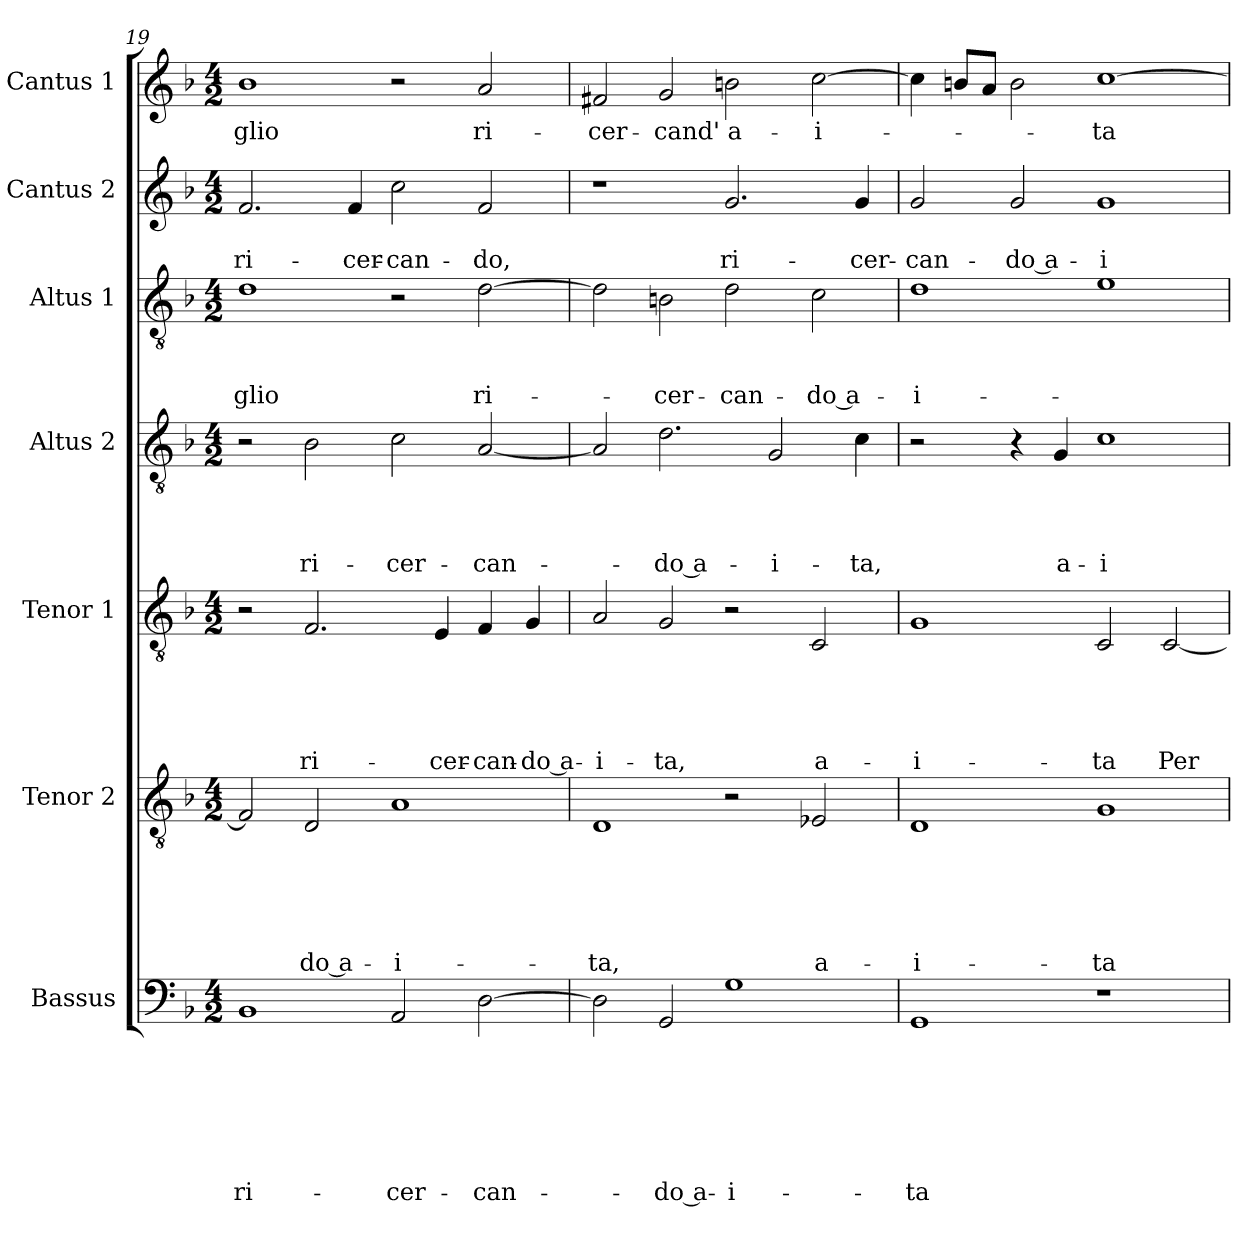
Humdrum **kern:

**kern	**text	**text	**text	**text	**text	**text	**text	**kern	**text	**text	**text	**text	**text	**text	**kern	**text	**text	**text	**text	**text	**kern	**text	**text	**text	**text	**kern	**text	**text	**text	**kern	**text	**text	**kern	**text
*part7	*part7	*part7	*part7	*part7	*part7	*part7	*part7	*part6	*part6	*part6	*part6	*part6	*part6	*part6	*part5	*part5	*part5	*part5	*part5	*part5	*part4	*part4	*part4	*part4	*part4	*part3	*part3	*part3	*part3	*part2	*part2	*part2	*part1	*part1
*staff7	*staff7	*staff7	*staff7	*staff7	*staff7	*staff7	*staff7	*staff6	*staff6	*staff6	*staff6	*staff6	*staff6	*staff6	*staff5	*staff5	*staff5	*staff5	*staff5	*staff5	*staff4	*staff4	*staff4	*staff4	*staff4	*staff3	*staff3	*staff3	*staff3	*staff2	*staff2	*staff2	*staff1	*staff1
*I"Bassus	*	*	*	*	*	*	*	*I"Tenor 2	*	*	*	*	*	*	*I"Tenor 1	*	*	*	*	*	*I"Altus 2	*	*	*	*	*I"Altus 1	*	*	*	*I"Cantus 2	*	*	*I"Cantus 1	*
*clefF4	*	*	*	*	*	*	*	*clefGv2	*	*	*	*	*	*	*clefGv2	*	*	*	*	*	*clefGv2	*	*	*	*	*clefGv2	*	*	*	*clefG2	*	*	*clefG2	*
*k[b-]	*	*	*	*	*	*	*	*k[b-]	*	*	*	*	*	*	*k[b-]	*	*	*	*	*	*k[b-]	*	*	*	*	*k[b-]	*	*	*	*k[b-]	*	*	*k[b-]	*
*d:	*	*	*	*	*	*	*	*d:	*	*	*	*	*	*	*d:	*	*	*	*	*	*d:	*	*	*	*	*d:	*	*	*	*d:	*	*	*d:	*
*M4/2	*	*	*	*	*	*	*	*M4/2	*	*	*	*	*	*	*M4/2	*	*	*	*	*	*M4/2	*	*	*	*	*M4/2	*	*	*	*M4/2	*	*	*M4/2	*
=19	=19	=19	=19	=19	=19	=19	=19	=19	=19	=19	=19	=19	=19	=19	=19	=19	=19	=19	=19	=19	=19	=19	=19	=19	=19	=19	=19	=19	=19	=19	=19	=19	=19	=19
!	!	!	!	!	!	!	!LO:LY:b	!	!	!	!	!	!	!	!	!	!	!	!	!	!	!	!	!	!	!	!	!	!LO:LY:b	!	!	!LO:LY:b	!	!LO:LY:b
1BB-	.	.	.	.	.	.	ri-	2F/]	.	.	.	.	.	.	2r	.	.	.	.	.	2r	.	.	.	.	1d	.	.	-glio	2.f/	.	ri-	1b-	-glio
!	!	!	!	!	!	!	!	!	!	!	!	!	!	!LO:LY:b	!	!	!	!	!	!LO:LY:b	!	!	!	!	!LO:LY:b	!	!	!	!	!	!	!	!	!
.	.	.	.	.	.	.	.	2D/	.	.	.	.	.	-do a-	2.F/	.	.	.	.	ri-	2B-\	.	.	.	ri-	.	.	.	.	.	.	.	.	.
!	!	!	!	!	!	!	!	!	!	!	!	!	!	!	!	!	!	!	!	!	!	!	!	!	!	!	!	!	!	!	!	!LO:LY:b	!	!
.	.	.	.	.	.	.	.	.	.	.	.	.	.	.	.	.	.	.	.	.	.	.	.	.	.	.	.	.	.	4f/	.	-cer-	.	.
!	!	!	!	!	!	!	!LO:LY:b	!	!	!	!	!	!	!LO:LY:b	!	!	!	!	!	!	!	!	!	!	!LO:LY:b	!	!	!	!	!	!	!LO:LY:b	!	!
2AA/	.	.	.	.	.	.	-cer-	1A	.	.	.	.	.	-i-	.	.	.	.	.	.	2c\	.	.	.	-cer-	2r	.	.	.	2cc\	.	-can-	2r	.
!	!	!	!	!	!	!	!	!	!	!	!	!	!	!	!	!	!	!	!	!LO:LY:b	!	!	!	!	!	!	!	!	!	!	!	!	!	!
.	.	.	.	.	.	.	.	.	.	.	.	.	.	.	4E/	.	.	.	.	-cer-	.	.	.	.	.	.	.	.	.	.	.	.	.	.
!	!	!	!	!	!	!	!LO:LY:b	!	!	!	!	!	!	!	!	!	!	!	!	!LO:LY:b	!	!	!	!	!LO:LY:b	!	!	!	!LO:LY:b	!	!	!LO:LY:b	!	!LO:LY:b
[2D\	.	.	.	.	.	.	-can-	.	.	.	.	.	.	.	4F/	.	.	.	.	-can-	[2A/	.	.	.	-can-	[2d\	.	.	ri-	2f/	.	-do,	2a/	ri-
!	!	!	!	!	!	!	!	!	!	!	!	!	!	!	!	!	!	!	!	!LO:LY:b	!	!	!	!	!	!	!	!	!	!	!	!	!	!
.	.	.	.	.	.	.	.	.	.	.	.	.	.	.	4G/	.	.	.	.	-do a-	.	.	.	.	.	.	.	.	.	.	.	.	.	.
!!LO:LB:g=z
=20	=20	=20	=20	=20	=20	=20	=20	=20	=20	=20	=20	=20	=20	=20	=20	=20	=20	=20	=20	=20	=20	=20	=20	=20	=20	=20	=20	=20	=20	=20	=20	=20	=20	=20
!	!	!	!	!	!	!	!	!	!	!	!	!	!	!LO:LY:b	!	!	!	!	!	!LO:LY:b	!	!	!	!	!	!	!	!	!	!	!	!	!	!LO:LY:b
2D\]	.	.	.	.	.	.	.	1D	.	.	.	.	.	-ta,	2A/	.	.	.	.	-i-	2A/]	.	.	.	.	2d\]	.	.	.	1r	.	.	2f#X/	-cer-
!	!	!	!	!	!	!	!LO:LY:b	!	!	!	!	!	!	!	!	!	!	!	!	!LO:LY:b	!	!	!	!	!LO:LY:b	!	!	!	!LO:LY:b	!	!	!	!	!LO:LY:b
2GG/	.	.	.	.	.	.	-do a-	.	.	.	.	.	.	.	2G/	.	.	.	.	-ta,	2.d\	.	.	.	-do a-	2Bn\	.	.	-cer-	.	.	.	2g/	-cand'
!	!	!	!	!	!	!	!LO:LY:b	!	!	!	!	!	!	!	!	!	!	!	!	!	!	!	!	!	!	!	!	!	!LO:LY:b	!	!	!LO:LY:b	!	!LO:LY:b
1G	.	.	.	.	.	.	-i-	2r	.	.	.	.	.	.	2r	.	.	.	.	.	.	.	.	.	.	2d\	.	.	-can-	2.g/	.	ri-	2bn\	a-
!	!	!	!	!	!	!	!	!	!	!	!	!	!	!	!	!	!	!	!	!	!	!	!	!	!LO:LY:b	!	!	!	!	!	!	!	!	!
.	.	.	.	.	.	.	.	.	.	.	.	.	.	.	.	.	.	.	.	.	2G/	.	.	.	-i-	.	.	.	.	.	.	.	.	.
!	!	!	!	!	!	!	!	!	!	!	!	!	!	!LO:LY:b	!	!	!	!	!	!LO:LY:b	!	!	!	!	!	!	!	!	!LO:LY:b	!	!	!	!	!LO:LY:b
.	.	.	.	.	.	.	.	2E-X/	.	.	.	.	.	a-	2C/	.	.	.	.	a-	.	.	.	.	.	2c\	.	.	-do a-	.	.	.	[2cc\	-i-
!	!	!	!	!	!	!	!	!	!	!	!	!	!	!	!	!	!	!	!	!	!	!	!	!	!LO:LY:b	!	!	!	!	!	!	!LO:LY:b	!	!
.	.	.	.	.	.	.	.	.	.	.	.	.	.	.	.	.	.	.	.	.	4c\	.	.	.	-ta,	.	.	.	.	4g/	.	-cer-	.	.
=21	=21	=21	=21	=21	=21	=21	=21	=21	=21	=21	=21	=21	=21	=21	=21	=21	=21	=21	=21	=21	=21	=21	=21	=21	=21	=21	=21	=21	=21	=21	=21	=21	=21	=21
!	!	!	!	!	!	!	!LO:LY:b	!	!	!	!	!	!	!LO:LY:b	!	!	!	!	!	!LO:LY:b	!	!	!	!	!	!	!	!	!LO:LY:b	!	!	!LO:LY:b	!	!
1GG	.	.	.	.	.	.	-ta	1D	.	.	.	.	.	-i-	1G	.	.	.	.	-i-	2r	.	.	.	.	1d	.	.	-i-	2g/	.	-can-	4cc\]	.
.	.	.	.	.	.	.	.	.	.	.	.	.	.	.	.	.	.	.	.	.	.	.	.	.	.	.	.	.	.	.	.	.	8bn/L	.
.	.	.	.	.	.	.	.	.	.	.	.	.	.	.	.	.	.	.	.	.	.	.	.	.	.	.	.	.	.	.	.	.	8a/J	.
!	!	!	!	!	!	!	!	!	!	!	!	!	!	!	!	!	!	!	!	!	!	!	!	!	!	!	!	!	!	!	!	!LO:LY:b	!	!
.	.	.	.	.	.	.	.	.	.	.	.	.	.	.	.	.	.	.	.	.	4r	.	.	.	.	.	.	.	.	2g/	.	-do a-	2b\	.
!	!	!	!	!	!	!	!	!	!	!	!	!	!	!	!	!	!	!	!	!	!	!	!	!	!LO:LY:b	!	!	!	!	!	!	!	!	!
.	.	.	.	.	.	.	.	.	.	.	.	.	.	.	.	.	.	.	.	.	4G/	.	.	.	a-	.	.	.	.	.	.	.	.	.
!	!	!	!	!	!	!	!	!	!	!	!	!	!	!LO:LY:b	!	!	!	!	!	!LO:LY:b	!	!	!	!	!LO:LY:b	!	!	!	!	!	!	!LO:LY:b	!	!LO:LY:b
1r	.	.	.	.	.	.	.	1G	.	.	.	.	.	-ta	2C/	.	.	.	.	-ta	1c	.	.	.	-i-	1e	.	.	.	1g	.	-i-	[1cc	-ta
!	!	!	!	!	!	!	!	!	!	!	!	!	!	!	!	!	!	!	!	!LO:LY:b	!	!	!	!	!	!	!	!	!	!	!	!	!	!
.	.	.	.	.	.	.	.	.	.	.	.	.	.	.	[2C/	.	.	.	.	Per	.	.	.	.	.	.	.	.	.	.	.	.	.	.
=	=	=	=	=	=	=	=	=	=	=	=	=	=	=	=	=	=	=	=	=	=	=	=	=	=	=	=	=	=	=	=	=	=	=
*-	*-	*-	*-	*-	*-	*-	*-	*-	*-	*-	*-	*-	*-	*-	*-	*-	*-	*-	*-	*-	*-	*-	*-	*-	*-	*-	*-	*-	*-	*-	*-	*-	*-	*-
